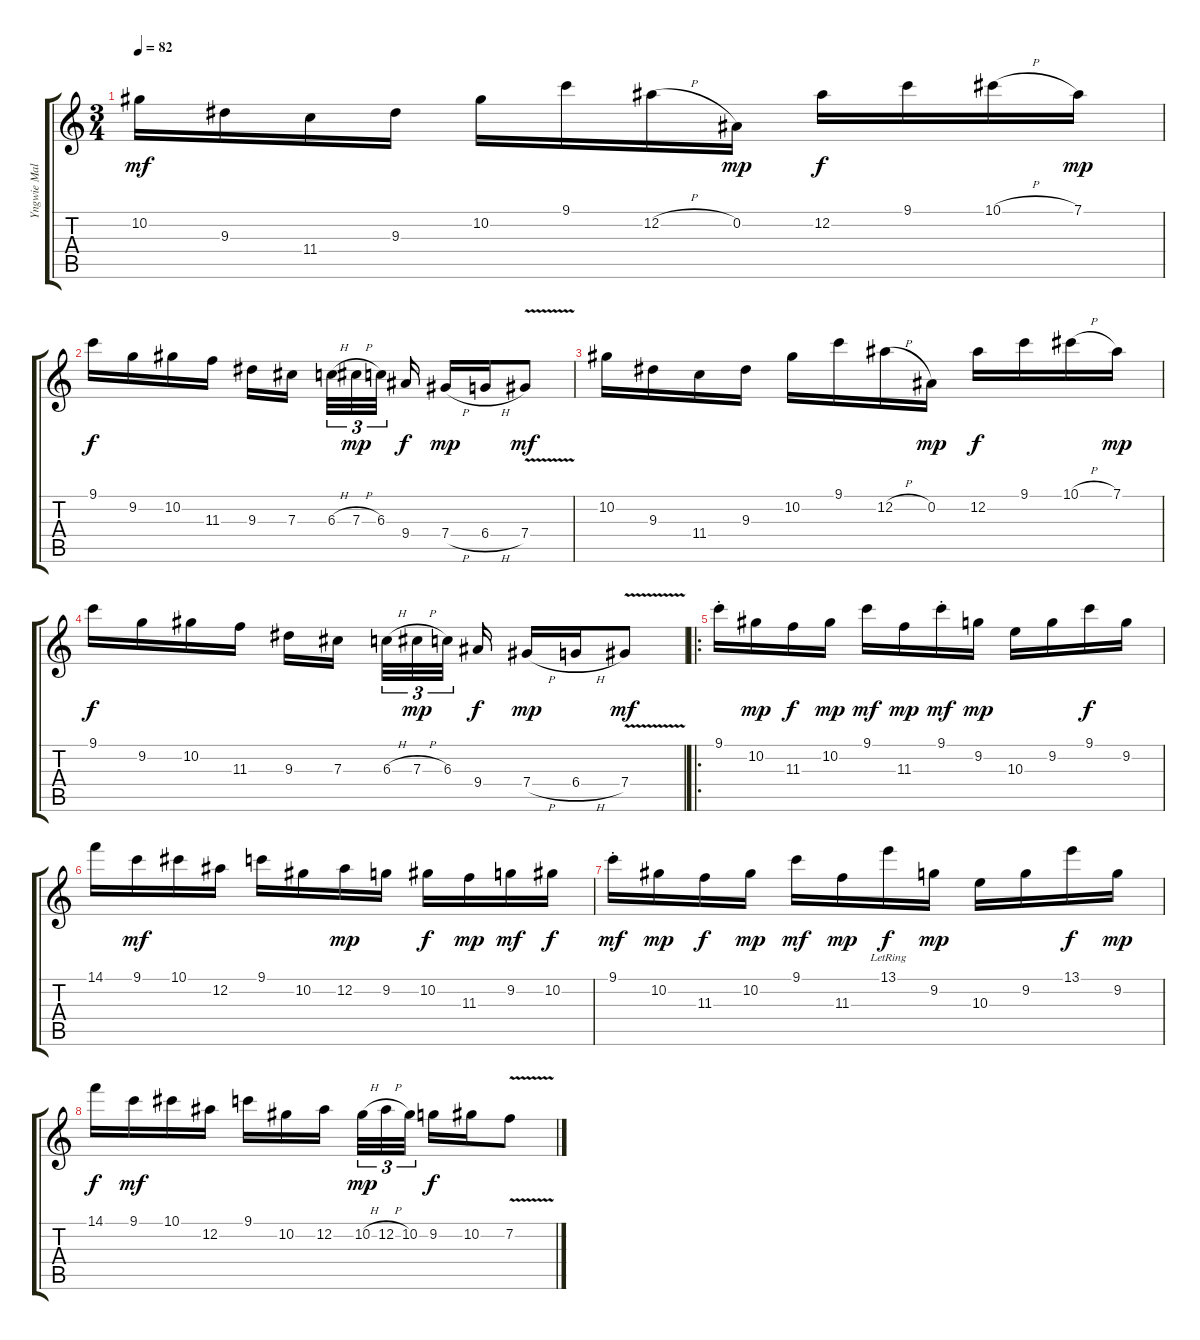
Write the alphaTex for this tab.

\track ("Yngwie Malmsteen" "Yngwie Mal") {instrument acousticguitarnylon}
\staff {score tabs}
\tuning (Eb4 Bb3 Gb3 Db3 Ab2 Eb2) {hide}
\ts (3 4)
\tempo 82
\clef g2
\ks c
10.2.16{dy mf instrument acousticguitarnylon} 9.3.16 11.4.16 9.3.16 10.2.16 9.1.16 12.2{h}.16 0.2.16{dy mp} 12.2.16{dy f} 9.1.16 10.1{h}.16 7.1.16{dy mp} |
9.1.16{dy f} 9.2.16 10.2.16 11.3.16 9.3.16 7.3.16{beam splitsecondary} 6.3{h}.32{tu (3 2)} 7.3{h}.32{tu (3 2) dy mp} 6.3.32{tu (3 2) beam splitsecondary} 9.4.16{dy f} 7.4{h}.16{dy mp} 6.4{h}.16 7.4{v}.8{dy mf} |
10.2.16 9.3.16 11.4.16 9.3.16 10.2.16 9.1.16 12.2{h}.16 0.2.16{dy mp} 12.2.16{dy f} 9.1.16 10.1{h}.16 7.1.16{dy mp} |
9.1.16{dy f} 9.2.16 10.2.16 11.3.16 9.3.16 7.3.16{beam splitsecondary} 6.3{h}.32{tu (3 2)} 7.3{h}.32{tu (3 2) dy mp} 6.3.32{tu (3 2) beam splitsecondary} 9.4.16{dy f} 7.4{h}.16{dy mp} 6.4{h}.16 7.4{v}.8{dy mf} |
\ro
9.1{st}.16 10.2.16{dy mp} 11.3.16{dy f} 10.2.16{dy mp} 9.1.16{dy mf} 11.3.16{dy mp} 9.1{st}.16{dy mf} 9.2.16{dy mp} 10.3.16 9.2.16 9.1.16{dy f} 9.2.16 |
14.1.16 9.1.16{dy mf} 10.1.16 12.2.16 9.1.16 10.2.16 12.2.16{dy mp} 9.2.16 10.2.16{dy f} 11.3.16{dy mp} 9.2.16{dy mf} 10.2.16{dy f} |
9.1{st}.16{dy mf} 10.2.16{dy mp} 11.3.16{dy f} 10.2.16{dy mp} 9.1.16{dy mf} 11.3.16{dy mp} 13.1{lr}.16{dy f} 9.2.16{dy mp} 10.3.16 9.2.16 13.1.16{dy f} 9.2.16{dy mp} |
14.1.16{dy f} 9.1.16{dy mf} 10.1.16 12.2.16 9.1.16 10.2.16 12.2.16{beam splitsecondary} 10.2{h}.32{tu (3 2) dy mp} 12.2{h}.32{tu (3 2)} 10.2.32{tu (3 2)} 9.2.16{dy f} 10.2.16 7.2{v}.8
